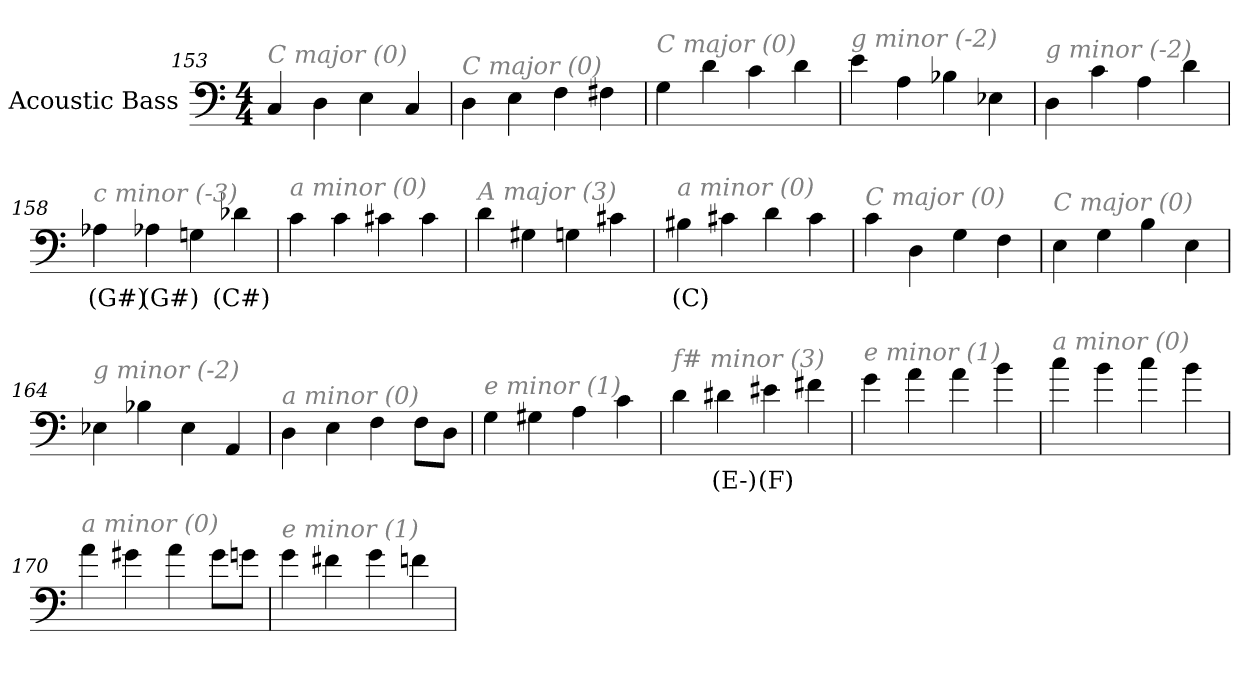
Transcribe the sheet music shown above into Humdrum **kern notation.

**kern	**text
*part1	*part1
*staff1	*staff1
*I"Acoustic Bass	*
*clefF4	*
*ITrd7c12	*
*k[]	*
*C:	*
*M4/4	*
=153	=153
!LO:TX:i:color=#808080:t=C major (0)	!
4CC	.
4DD	.
4EE	.
4CC	.
=154	=154
!LO:TX:i:color=#808080:t=C major (0)	!
4DD	.
4EE	.
4FF	.
4FF#X	.
=155	=155
!LO:TX:i:color=#808080:t=C major (0)	!
4GG	.
4D	.
4C	.
4D	.
=156	=156
!LO:TX:i:color=#808080:t=g minor (-2)	!
4E	.
4AA	.
4BB-X	.
4EE-X	.
=157	=157
!LO:TX:i:color=#808080:t=g minor (-2)	!
4DD	.
4C	.
4AA	.
4D	.
=158	=158
!LO:TX:i:color=#808080:t=c minor (-3)	!
4AA-Xi	(G#)
4AA-Xi	(G#)
4GGn	.
4D-Xi	(C#)
=159	=159
!LO:TX:i:color=#808080:t=a minor (0)	!
4C	.
4C	.
4C#X	.
4C#	.
=160	=160
!LO:TX:i:color=#808080:t=A major (3)	!
4D	.
4GG#X	.
4GGn	.
4C#X	.
=161	=161
!LO:TX:i:color=#808080:t=a minor (0)	!
4BB#Xj	(C)
4C#X	.
4D	.
4C#	.
=162	=162
!LO:TX:i:color=#808080:t=C major (0)	!
4C	.
4DD	.
4GG	.
4FF	.
=163	=163
!LO:TX:i:color=#808080:t=C major (0)	!
4EE	.
4GG	.
4BB	.
4EE	.
=164	=164
!LO:TX:i:color=#808080:t=g minor (-2)	!
4EE-X	.
4BB-X	.
4EE-	.
4AAA	.
=165	=165
!LO:TX:i:color=#808080:t=a minor (0)	!
4DD	.
4EE	.
4FF	.
8FFL	.
8DDJ	.
=166	=166
!LO:TX:i:color=#808080:t=e minor (1)	!
4GG	.
4GG#X	.
4AA	.
4C	.
=167	=167
!LO:TX:i:color=#808080:t=f# minor (3)	!
4D	.
4D#Xi	(E-)
4E#Xi	(F)
4F#X	.
=168	=168
!LO:TX:i:color=#808080:t=e minor (1)	!
4G	.
4A	.
4A	.
4B	.
=169	=169
!LO:TX:i:color=#808080:t=a minor (0)	!
4c	.
4B	.
4c	.
4B	.
=170	=170
!LO:TX:i:color=#808080:t=a minor (0)	!
4A	.
4G#X	.
4A	.
8G#L	.
8GnJ	.
=171	=171
!LO:TX:i:color=#808080:t=e minor (1)	!
4G	.
4F#X	.
4G	.
4Fn	.
=	=
*-	*-
